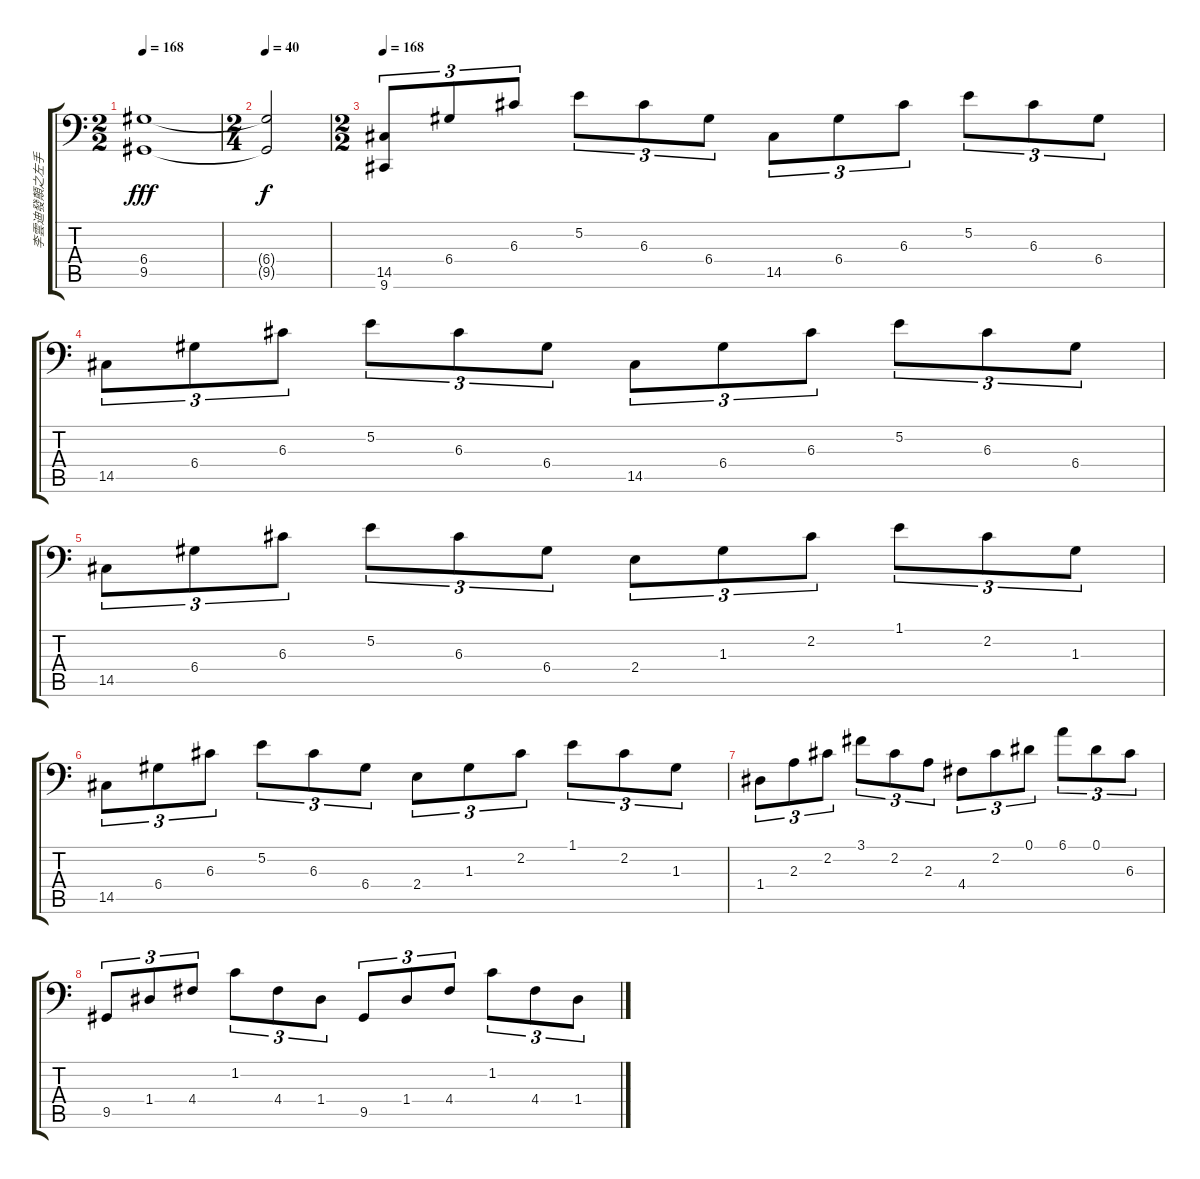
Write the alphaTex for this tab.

\track ("李雲迪發顛之左手" "李雲迪發顛之左手") {instrument acousticgrandpiano}
\staff {score tabs}
\tuning (Eb4 B3 G3 D3 B1 E1) {hide}
\ts (2 2)
\tempo 168
\tempo 300
\tempo 168
\clef f4
\ks c
(6.4 9.5).1{dy fff instrument acousticgrandpiano} |
\ts (2 4)
\tempo 40
(6.4{t} 9.5{t}).2{dy f} |
\ts (2 2)
\tempo 168
(14.5 9.6).8{tu (3 2)} 6.4.8{tu (3 2)} 6.3.8{tu (3 2)} 5.2.8{tu (3 2)} 6.3.8{tu (3 2)} 6.4.8{tu (3 2)} 14.5.8{tu (3 2)} 6.4.8{tu (3 2)} 6.3.8{tu (3 2)} 5.2.8{tu (3 2)} 6.3.8{tu (3 2)} 6.4.8{tu (3 2)} |
14.5.8{tu (3 2)} 6.4.8{tu (3 2)} 6.3.8{tu (3 2)} 5.2.8{tu (3 2)} 6.3.8{tu (3 2)} 6.4.8{tu (3 2)} 14.5.8{tu (3 2)} 6.4.8{tu (3 2)} 6.3.8{tu (3 2)} 5.2.8{tu (3 2)} 6.3.8{tu (3 2)} 6.4.8{tu (3 2)} |
14.5.8{tu (3 2)} 6.4.8{tu (3 2)} 6.3.8{tu (3 2)} 5.2.8{tu (3 2)} 6.3.8{tu (3 2)} 6.4.8{tu (3 2)} 2.4.8{tu (3 2)} 1.3.8{tu (3 2)} 2.2.8{tu (3 2)} 1.1.8{tu (3 2)} 2.2.8{tu (3 2)} 1.3.8{tu (3 2)} |
14.5.8{tu (3 2)} 6.4.8{tu (3 2)} 6.3.8{tu (3 2)} 5.2.8{tu (3 2)} 6.3.8{tu (3 2)} 6.4.8{tu (3 2)} 2.4.8{tu (3 2)} 1.3.8{tu (3 2)} 2.2.8{tu (3 2)} 1.1.8{tu (3 2)} 2.2.8{tu (3 2)} 1.3.8{tu (3 2)} |
1.4.8{tu (3 2)} 2.3.8{tu (3 2)} 2.2.8{tu (3 2)} 3.1.8{tu (3 2)} 2.2.8{tu (3 2)} 2.3.8{tu (3 2)} 4.4.8{tu (3 2)} 2.2.8{tu (3 2)} 0.1.8{tu (3 2)} 6.1.8{tu (3 2)} 0.1.8{tu (3 2)} 6.3.8{tu (3 2)} |
9.5.8{tu (3 2)} 1.4.8{tu (3 2)} 4.4.8{tu (3 2)} 1.2.8{tu (3 2)} 4.4.8{tu (3 2)} 1.4.8{tu (3 2)} 9.5.8{tu (3 2)} 1.4.8{tu (3 2)} 4.4.8{tu (3 2)} 1.2.8{tu (3 2)} 4.4.8{tu (3 2)} 1.4.8{tu (3 2)}
